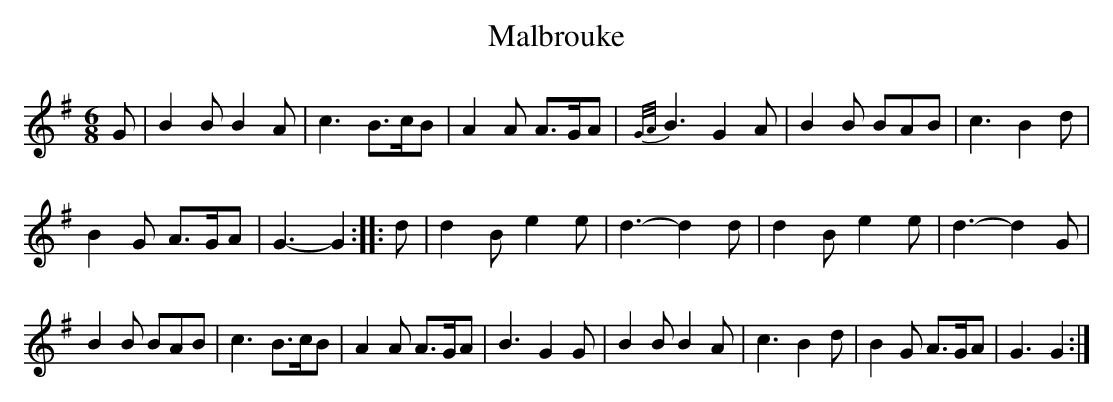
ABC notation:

X:1
T:Malbrouke
M:6/8
K:G
G|\
B2B B2A| c3 B>cB| \
A2A A>GA| {G/A/}B3 G2A|\
B2B BAB| c3 B2d|
B2G A>GA| G3-G2::\
d|\
d2B e2e| d3-d2d| \
d2Be2e| d3-d2G|
B2B BAB| c3 B>cB| \
A2A A>GA| B3 G2G|\
B2B B2A| c3 B2d| \
B2G A>GA| G3 G2:|
